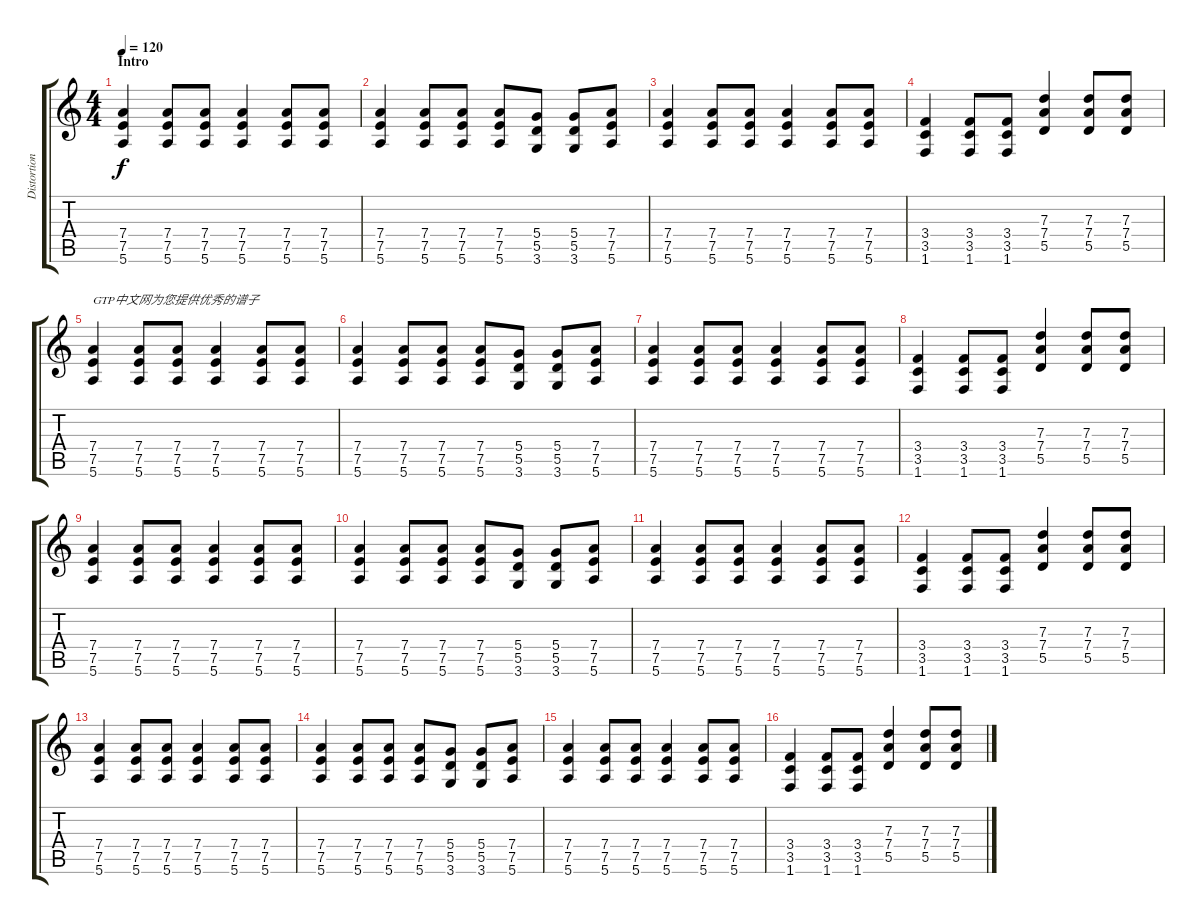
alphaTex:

\track ("Distortion Guitar" "Distortion") {instrument distortionguitar}
\staff {score tabs}
\tuning (E4 B3 G3 D3 A2 E2) {hide}
\ts (4 4)
\section ("" "Intro")
\tempo 120
\clef g2
\ks c
(7.4 7.5 5.6).4{dy f instrument distortionguitar} (7.4 7.5 5.6).8 (7.4 7.5 5.6).8 (7.4 7.5 5.6).4 (7.4 7.5 5.6).8 (7.4 7.5 5.6).8 |
(7.4 7.5 5.6).4 (7.4 7.5 5.6).8 (7.4 7.5 5.6).8 (7.4 7.5 5.6).8 (5.4 5.5 3.6).8 (5.4 5.5 3.6).8 (7.4 7.5 5.6).8 |
(7.4 7.5 5.6).4 (7.4 7.5 5.6).8 (7.4 7.5 5.6).8 (7.4 7.5 5.6).4 (7.4 7.5 5.6).8 (7.4 7.5 5.6).8 |
(3.4 3.5 1.6).4 (3.4 3.5 1.6).8 (3.4 3.5 1.6).8 (7.3 7.4 5.5).4 (7.3 7.4 5.5).8 (7.3 7.4 5.5).8 |
(7.4 7.5 5.6).4{txt "GTP中文网为您提供优秀的谱子"} (7.4 7.5 5.6).8 (7.4 7.5 5.6).8 (7.4 7.5 5.6).4 (7.4 7.5 5.6).8 (7.4 7.5 5.6).8 |
(7.4 7.5 5.6).4 (7.4 7.5 5.6).8 (7.4 7.5 5.6).8 (7.4 7.5 5.6).8 (5.4 5.5 3.6).8 (5.4 5.5 3.6).8 (7.4 7.5 5.6).8 |
(7.4 7.5 5.6).4 (7.4 7.5 5.6).8 (7.4 7.5 5.6).8 (7.4 7.5 5.6).4 (7.4 7.5 5.6).8 (7.4 7.5 5.6).8 |
(3.4 3.5 1.6).4 (3.4 3.5 1.6).8 (3.4 3.5 1.6).8 (7.3 7.4 5.5).4 (7.3 7.4 5.5).8 (7.3 7.4 5.5).8 |
(7.4 7.5 5.6).4 (7.4 7.5 5.6).8 (7.4 7.5 5.6).8 (7.4 7.5 5.6).4 (7.4 7.5 5.6).8 (7.4 7.5 5.6).8 |
(7.4 7.5 5.6).4 (7.4 7.5 5.6).8 (7.4 7.5 5.6).8 (7.4 7.5 5.6).8 (5.4 5.5 3.6).8 (5.4 5.5 3.6).8 (7.4 7.5 5.6).8 |
(7.4 7.5 5.6).4 (7.4 7.5 5.6).8 (7.4 7.5 5.6).8 (7.4 7.5 5.6).4 (7.4 7.5 5.6).8 (7.4 7.5 5.6).8 |
(3.4 3.5 1.6).4 (3.4 3.5 1.6).8 (3.4 3.5 1.6).8 (7.3 7.4 5.5).4 (7.3 7.4 5.5).8 (7.3 7.4 5.5).8 |
(7.4 7.5 5.6).4 (7.4 7.5 5.6).8 (7.4 7.5 5.6).8 (7.4 7.5 5.6).4 (7.4 7.5 5.6).8 (7.4 7.5 5.6).8 |
(7.4 7.5 5.6).4 (7.4 7.5 5.6).8 (7.4 7.5 5.6).8 (7.4 7.5 5.6).8 (5.4 5.5 3.6).8 (5.4 5.5 3.6).8 (7.4 7.5 5.6).8 |
(7.4 7.5 5.6).4 (7.4 7.5 5.6).8 (7.4 7.5 5.6).8 (7.4 7.5 5.6).4 (7.4 7.5 5.6).8 (7.4 7.5 5.6).8 |
(3.4 3.5 1.6).4 (3.4 3.5 1.6).8 (3.4 3.5 1.6).8 (7.3 7.4 5.5).4 (7.3 7.4 5.5).8 (7.3 7.4 5.5).8
